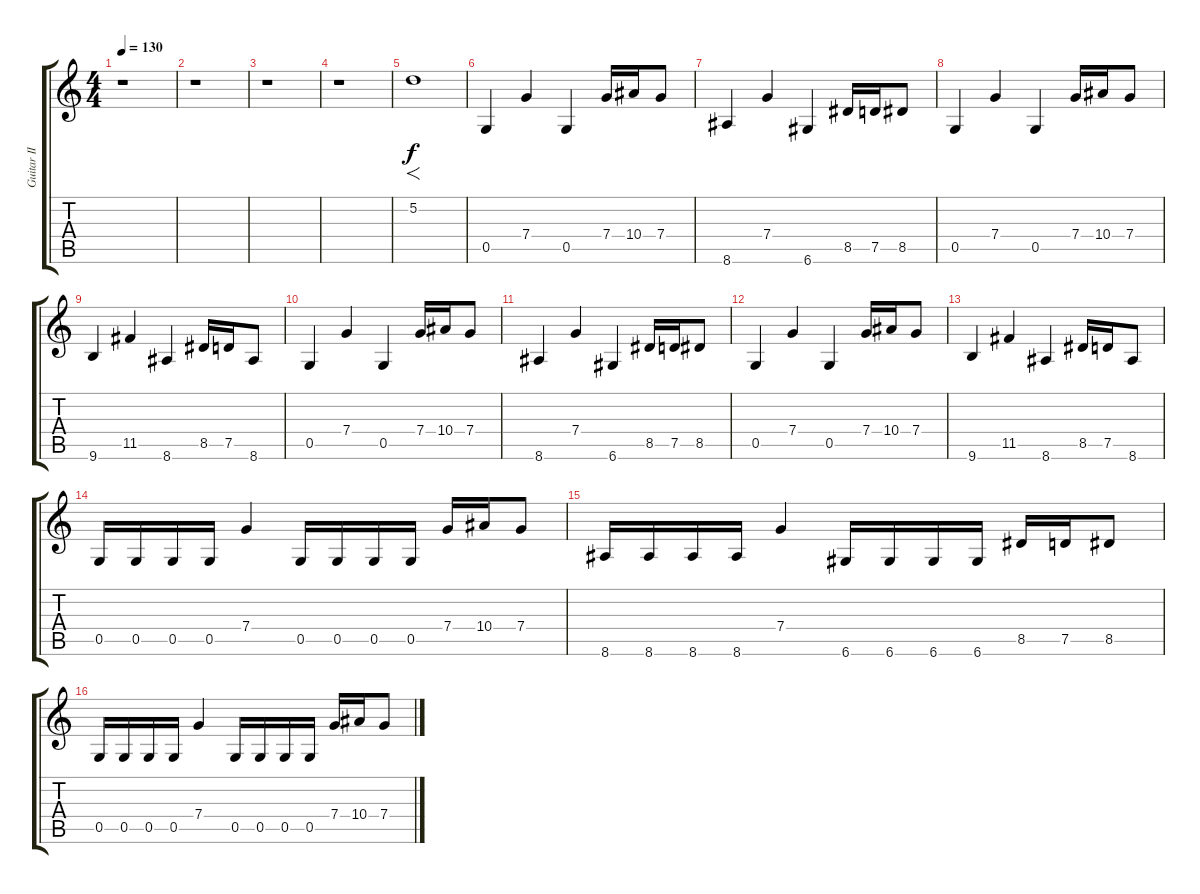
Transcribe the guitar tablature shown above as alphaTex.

\track ("Guitar II" "Guitar II") {instrument distortionguitar}
\staff {score tabs}
\tuning (D4 A3 F3 C3 G2 D2) {hide}
\ts (4 4)
\tempo 130
\clef g2
\ks c
r.1{dy f} |
r.1 |
r.1 |
r.1 |
5.2.1{f} |
0.5.4 7.4.4 0.5.4 7.4.16 10.4.16 7.4.8 |
8.6.4 7.4.4 6.6.4 8.5.16 7.5.16 8.5.8 |
0.5.4 7.4.4 0.5.4 7.4.16 10.4.16 7.4.8 |
9.6.4 11.5.4 8.6.4 8.5.16 7.5.16 8.6.8 |
0.5.4 7.4.4 0.5.4 7.4.16 10.4.16 7.4.8 |
8.6.4 7.4.4 6.6.4 8.5.16 7.5.16 8.5.8 |
0.5.4 7.4.4 0.5.4 7.4.16 10.4.16 7.4.8 |
9.6.4 11.5.4 8.6.4 8.5.16 7.5.16 8.6.8 |
0.5.16 0.5.16 0.5.16 0.5.16 7.4.4 0.5.16 0.5.16 0.5.16 0.5.16 7.4.16 10.4.16 7.4.8 |
8.6.16 8.6.16 8.6.16 8.6.16 7.4.4 6.6.16 6.6.16 6.6.16 6.6.16 8.5.16 7.5.16 8.5.8 |
0.5.16 0.5.16 0.5.16 0.5.16 7.4.4 0.5.16 0.5.16 0.5.16 0.5.16 7.4.16 10.4.16 7.4.8
